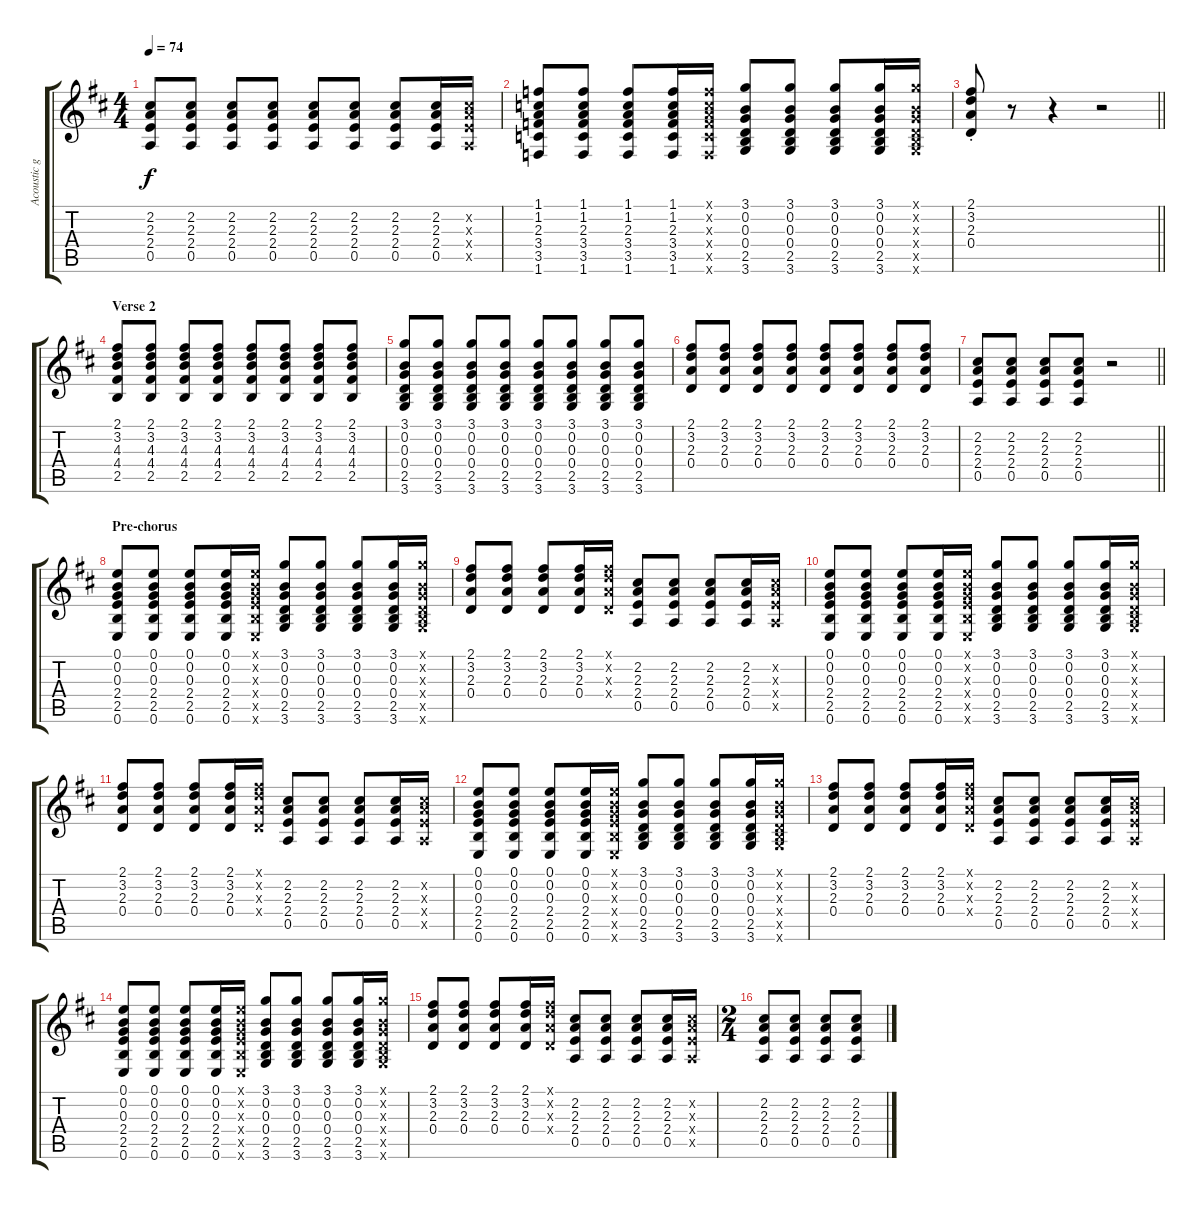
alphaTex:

\track ("Acoustic guitar" "Acoustic g") {instrument acousticguitarsteel}
\staff {score tabs}
\tuning (E4 B3 G3 D3 A2 E2) {hide}
\ts (4 4)
\tempo 74
\clef g2
\ks d
(2.2 2.3 2.4 0.5).8{dy f} (2.2 2.3 2.4 0.5).8 (2.2 2.3 2.4 0.5).8 (2.2 2.3 2.4 0.5).8 (2.2 2.3 2.4 0.5).8 (2.2 2.3 2.4 0.5).8 (2.2 2.3 2.4 0.5).8 (2.2 2.3 2.4 0.5).16 (2.2{x} 2.3{x} 2.4{x} 0.5{x}).16 |
(1.1 1.2 2.3 3.4 3.5 1.6).8 (1.1 1.2 2.3 3.4 3.5 1.6).8 (1.1 1.2 2.3 3.4 3.5 1.6).8 (1.1 1.2 2.3 3.4 3.5 1.6).16 (1.1{x} 1.2{x} 2.3{x} 3.4{x} 3.5{x} 1.6{x}).16 (3.1 0.2 0.3 0.4 2.5 3.6).8 (3.1 0.2 0.3 0.4 2.5 3.6).8 (3.1 0.2 0.3 0.4 2.5 3.6).8 (3.1 0.2 0.3 0.4 2.5 3.6).16 (3.1{x} 0.2{x} 0.3{x} 0.4{x} 2.5{x} 3.6{x}).16 |
\barLineRight lightlight
(2.1 3.2 2.3 0.4{st}).8 r.8 r.4 r.2 |
\section ("" "Verse 2")
(2.1 3.2 4.3 4.4 2.5).8 (2.1 3.2 4.3 4.4 2.5).8 (2.1 3.2 4.3 4.4 2.5).8 (2.1 3.2 4.3 4.4 2.5).8 (2.1 3.2 4.3 4.4 2.5).8 (2.1 3.2 4.3 4.4 2.5).8 (2.1 3.2 4.3 4.4 2.5).8 (2.1 3.2 4.3 4.4 2.5).8 |
(3.1 0.2 0.3 0.4 2.5 3.6).8 (3.1 0.2 0.3 0.4 2.5 3.6).8 (3.1 0.2 0.3 0.4 2.5 3.6).8 (3.1 0.2 0.3 0.4 2.5 3.6).8 (3.1 0.2 0.3 0.4 2.5 3.6).8 (3.1 0.2 0.3 0.4 2.5 3.6).8 (3.1 0.2 0.3 0.4 2.5 3.6).8 (3.1 0.2 0.3 0.4 2.5 3.6).8 |
(2.1 3.2 2.3 0.4).8 (2.1 3.2 2.3 0.4).8 (2.1 3.2 2.3 0.4).8 (2.1 3.2 2.3 0.4).8 (2.1 3.2 2.3 0.4).8 (2.1 3.2 2.3 0.4).8 (2.1 3.2 2.3 0.4).8 (2.1 3.2 2.3 0.4).8 |
\barLineRight lightlight
(2.2 2.3 2.4 0.5).8 (2.2 2.3 2.4 0.5).8 (2.2 2.3 2.4 0.5).8 (2.2 2.3 2.4 0.5).8 r.2 |
\section ("" "Pre-chorus")
(0.1 0.2 0.3 2.4 2.5 0.6).8 (0.1 0.2 0.3 2.4 2.5 0.6).8 (0.1 0.2 0.3 2.4 2.5 0.6).8 (0.1 0.2 0.3 2.4 2.5 0.6).16 (0.1{x} 0.2{x} 0.3{x} 2.4{x} 2.5{x} 0.6{x}).16 (3.1 0.2 0.3 0.4 2.5 3.6).8 (3.1 0.2 0.3 0.4 2.5 3.6).8 (3.1 0.2 0.3 0.4 2.5 3.6).8 (3.1 0.2 0.3 0.4 2.5 3.6).16 (3.1{x} 0.2{x} 0.3{x} 0.4{x} 2.5{x} 3.6{x}).16 |
(2.1 3.2 2.3 0.4).8 (2.1 3.2 2.3 0.4).8 (2.1 3.2 2.3 0.4).8 (2.1 3.2 2.3 0.4).16 (2.1{x} 3.2{x} 2.3{x} 0.4{x}).16 (2.2 2.3 2.4 0.5).8 (2.2 2.3 2.4 0.5).8 (2.2 2.3 2.4 0.5).8 (2.2 2.3 2.4 0.5).16 (2.2{x} 2.3{x} 2.4{x} 0.5{x}).16 |
(0.1 0.2 0.3 2.4 2.5 0.6).8 (0.1 0.2 0.3 2.4 2.5 0.6).8 (0.1 0.2 0.3 2.4 2.5 0.6).8 (0.1 0.2 0.3 2.4 2.5 0.6).16 (0.1{x} 0.2{x} 0.3{x} 2.4{x} 2.5{x} 0.6{x}).16 (3.1 0.2 0.3 0.4 2.5 3.6).8 (3.1 0.2 0.3 0.4 2.5 3.6).8 (3.1 0.2 0.3 0.4 2.5 3.6).8 (3.1 0.2 0.3 0.4 2.5 3.6).16 (3.1{x} 0.2{x} 0.3{x} 0.4{x} 2.5{x} 3.6{x}).16 |
(2.1 3.2 2.3 0.4).8 (2.1 3.2 2.3 0.4).8 (2.1 3.2 2.3 0.4).8 (2.1 3.2 2.3 0.4).16 (2.1{x} 3.2{x} 2.3{x} 0.4{x}).16 (2.2 2.3 2.4 0.5).8 (2.2 2.3 2.4 0.5).8 (2.2 2.3 2.4 0.5).8 (2.2 2.3 2.4 0.5).16 (2.2{x} 2.3{x} 2.4{x} 0.5{x}).16 |
(0.1 0.2 0.3 2.4 2.5 0.6).8 (0.1 0.2 0.3 2.4 2.5 0.6).8 (0.1 0.2 0.3 2.4 2.5 0.6).8 (0.1 0.2 0.3 2.4 2.5 0.6).16 (0.1{x} 0.2{x} 0.3{x} 2.4{x} 2.5{x} 0.6{x}).16 (3.1 0.2 0.3 0.4 2.5 3.6).8 (3.1 0.2 0.3 0.4 2.5 3.6).8 (3.1 0.2 0.3 0.4 2.5 3.6).8 (3.1 0.2 0.3 0.4 2.5 3.6).16 (3.1{x} 0.2{x} 0.3{x} 0.4{x} 2.5{x} 3.6{x}).16 |
(2.1 3.2 2.3 0.4).8 (2.1 3.2 2.3 0.4).8 (2.1 3.2 2.3 0.4).8 (2.1 3.2 2.3 0.4).16 (2.1{x} 3.2{x} 2.3{x} 0.4{x}).16 (2.2 2.3 2.4 0.5).8 (2.2 2.3 2.4 0.5).8 (2.2 2.3 2.4 0.5).8 (2.2 2.3 2.4 0.5).16 (2.2{x} 2.3{x} 2.4{x} 0.5{x}).16 |
(0.1 0.2 0.3 2.4 2.5 0.6).8 (0.1 0.2 0.3 2.4 2.5 0.6).8 (0.1 0.2 0.3 2.4 2.5 0.6).8 (0.1 0.2 0.3 2.4 2.5 0.6).16 (0.1{x} 0.2{x} 0.3{x} 2.4{x} 2.5{x} 0.6{x}).16 (3.1 0.2 0.3 0.4 2.5 3.6).8 (3.1 0.2 0.3 0.4 2.5 3.6).8 (3.1 0.2 0.3 0.4 2.5 3.6).8 (3.1 0.2 0.3 0.4 2.5 3.6).16 (3.1{x} 0.2{x} 0.3{x} 0.4{x} 2.5{x} 3.6{x}).16 |
(2.1 3.2 2.3 0.4).8 (2.1 3.2 2.3 0.4).8 (2.1 3.2 2.3 0.4).8 (2.1 3.2 2.3 0.4).16 (2.1{x} 3.2{x} 2.3{x} 0.4{x}).16 (2.2 2.3 2.4 0.5).8 (2.2 2.3 2.4 0.5).8 (2.2 2.3 2.4 0.5).8 (2.2 2.3 2.4 0.5).16 (2.2{x} 2.3{x} 2.4{x} 0.5{x}).16 |
\ts (2 4)
(2.2 2.3 2.4 0.5).8 (2.2 2.3 2.4 0.5).8 (2.2 2.3 2.4 0.5).8 (2.2 2.3 2.4 0.5).8
